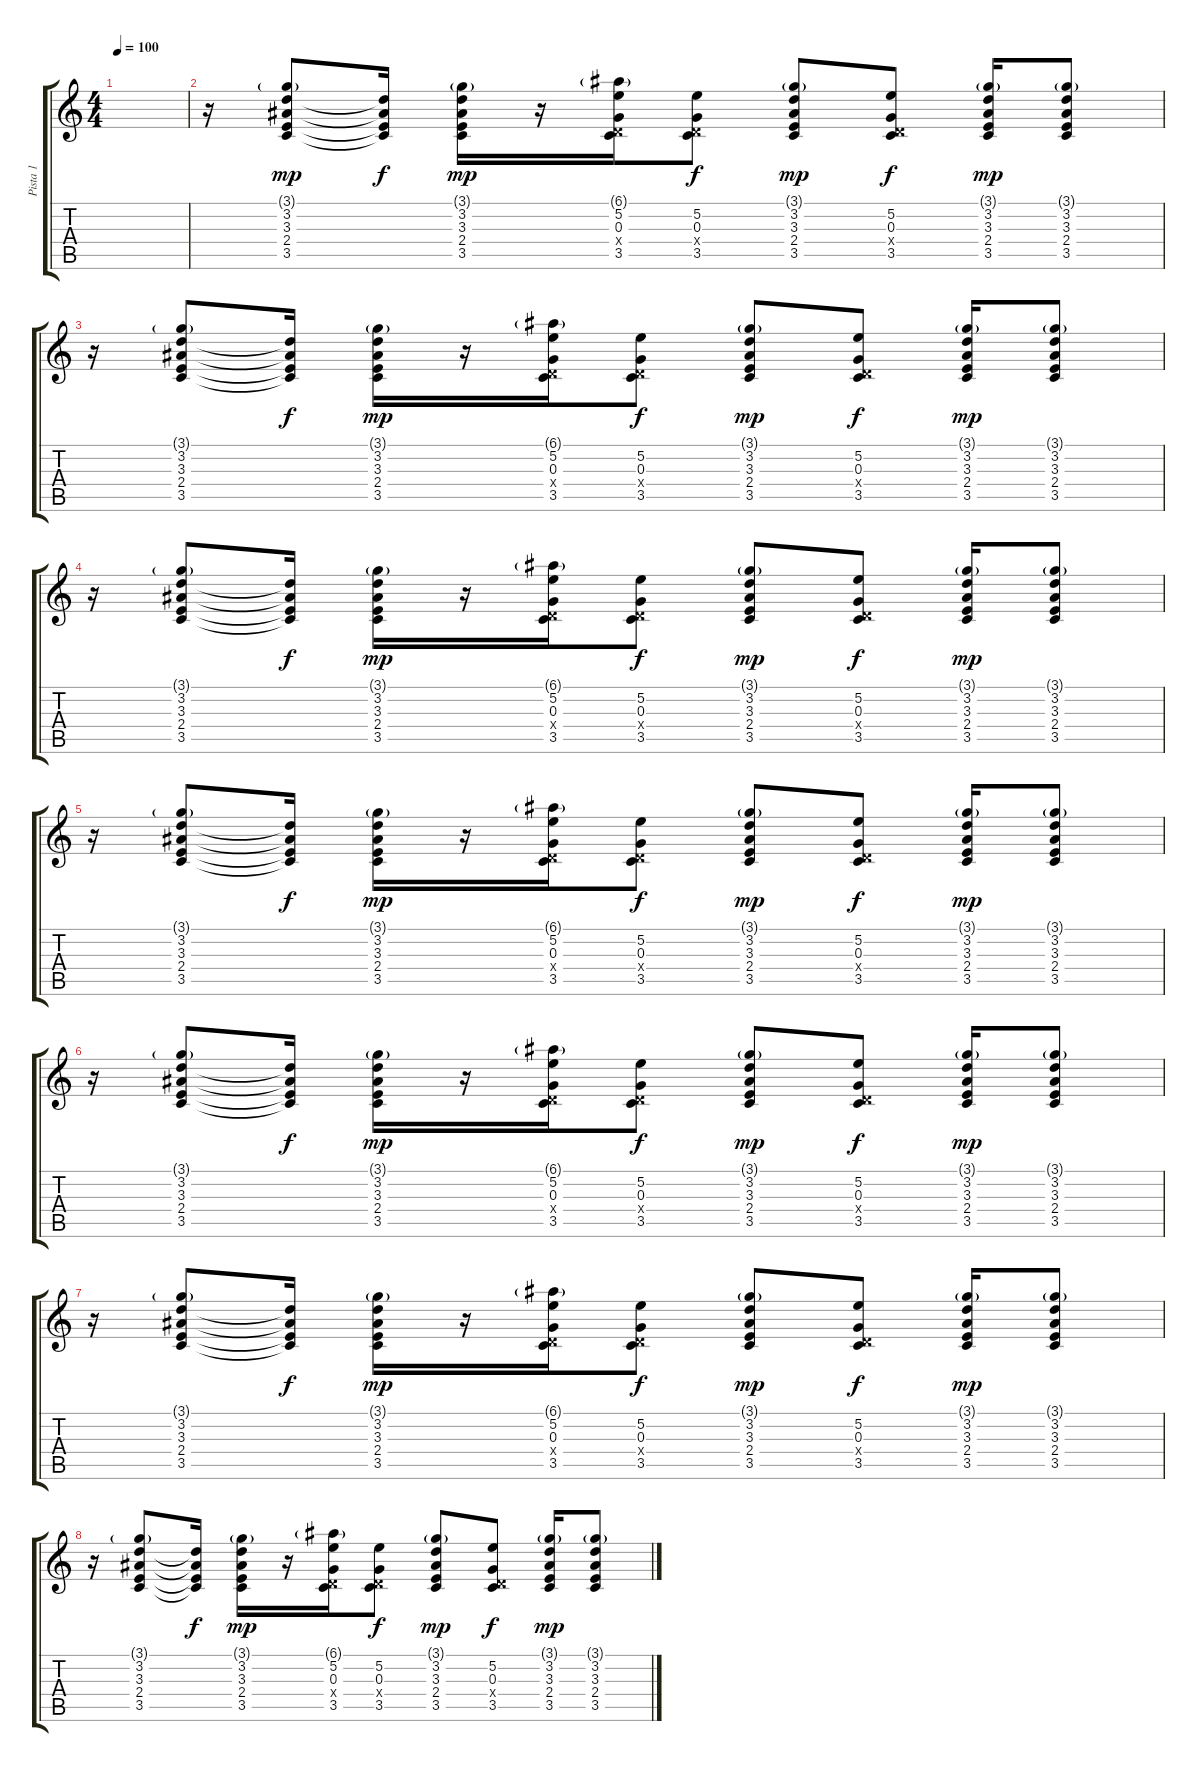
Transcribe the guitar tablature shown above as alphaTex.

\track ("Pista 1" "Pista 1") {instrument electricguitarmuted}
\staff {score tabs}
\tuning (E4 B3 G3 D3 A2 E2) {hide}
\ts (4 4)
\tempo 100
\clef g2
\ks c
|
r.16 (3.1{g} 3.2 3.3 2.4 3.5).8{dy mp} (3.2{t} 3.3{t} 2.4{t} 3.5{t}).16{dy f} (3.1{g} 3.2 3.3 2.4 3.5).16{dy mp} r.16 (6.1{g} 5.2 0.3 0.4{x} 3.5).16 (5.2 0.3 0.4{x} 3.5).8{dy f} (3.1{g} 3.2 3.3 2.4 3.5).8{dy mp} (5.2 0.3 0.4{x} 3.5).8{dy f} (3.1{g} 3.2 3.3 2.4 3.5).16{dy mp} (3.1{g} 3.2 3.3 2.4 3.5).8 |
r.16 (3.1{g} 3.2 3.3 2.4 3.5).8 (3.2{t} 3.3{t} 2.4{t} 3.5{t}).16{dy f} (3.1{g} 3.2 3.3 2.4 3.5).16{dy mp} r.16 (6.1{g} 5.2 0.3 0.4{x} 3.5).16 (5.2 0.3 0.4{x} 3.5).8{dy f} (3.1{g} 3.2 3.3 2.4 3.5).8{dy mp} (5.2 0.3 0.4{x} 3.5).8{dy f} (3.1{g} 3.2 3.3 2.4 3.5).16{dy mp} (3.1{g} 3.2 3.3 2.4 3.5).8 |
r.16 (3.1{g} 3.2 3.3 2.4 3.5).8 (3.2{t} 3.3{t} 2.4{t} 3.5{t}).16{dy f} (3.1{g} 3.2 3.3 2.4 3.5).16{dy mp} r.16 (6.1{g} 5.2 0.3 0.4{x} 3.5).16 (5.2 0.3 0.4{x} 3.5).8{dy f} (3.1{g} 3.2 3.3 2.4 3.5).8{dy mp} (5.2 0.3 0.4{x} 3.5).8{dy f} (3.1{g} 3.2 3.3 2.4 3.5).16{dy mp} (3.1{g} 3.2 3.3 2.4 3.5).8 |
r.16 (3.1{g} 3.2 3.3 2.4 3.5).8 (3.2{t} 3.3{t} 2.4{t} 3.5{t}).16{dy f} (3.1{g} 3.2 3.3 2.4 3.5).16{dy mp} r.16 (6.1{g} 5.2 0.3 0.4{x} 3.5).16 (5.2 0.3 0.4{x} 3.5).8{dy f} (3.1{g} 3.2 3.3 2.4 3.5).8{dy mp} (5.2 0.3 0.4{x} 3.5).8{dy f} (3.1{g} 3.2 3.3 2.4 3.5).16{dy mp} (3.1{g} 3.2 3.3 2.4 3.5).8 |
r.16 (3.1{g} 3.2 3.3 2.4 3.5).8 (3.2{t} 3.3{t} 2.4{t} 3.5{t}).16{dy f} (3.1{g} 3.2 3.3 2.4 3.5).16{dy mp} r.16 (6.1{g} 5.2 0.3 0.4{x} 3.5).16 (5.2 0.3 0.4{x} 3.5).8{dy f} (3.1{g} 3.2 3.3 2.4 3.5).8{dy mp} (5.2 0.3 0.4{x} 3.5).8{dy f} (3.1{g} 3.2 3.3 2.4 3.5).16{dy mp} (3.1{g} 3.2 3.3 2.4 3.5).8 |
r.16 (3.1{g} 3.2 3.3 2.4 3.5).8 (3.2{t} 3.3{t} 2.4{t} 3.5{t}).16{dy f} (3.1{g} 3.2 3.3 2.4 3.5).16{dy mp} r.16 (6.1{g} 5.2 0.3 0.4{x} 3.5).16 (5.2 0.3 0.4{x} 3.5).8{dy f} (3.1{g} 3.2 3.3 2.4 3.5).8{dy mp} (5.2 0.3 0.4{x} 3.5).8{dy f} (3.1{g} 3.2 3.3 2.4 3.5).16{dy mp} (3.1{g} 3.2 3.3 2.4 3.5).8 |
r.16 (3.1{g} 3.2 3.3 2.4 3.5).8 (3.2{t} 3.3{t} 2.4{t} 3.5{t}).16{dy f} (3.1{g} 3.2 3.3 2.4 3.5).16{dy mp} r.16 (6.1{g} 5.2 0.3 0.4{x} 3.5).16 (5.2 0.3 0.4{x} 3.5).8{dy f} (3.1{g} 3.2 3.3 2.4 3.5).8{dy mp} (5.2 0.3 0.4{x} 3.5).8{dy f} (3.1{g} 3.2 3.3 2.4 3.5).16{dy mp} (3.1{g} 3.2 3.3 2.4 3.5).8
